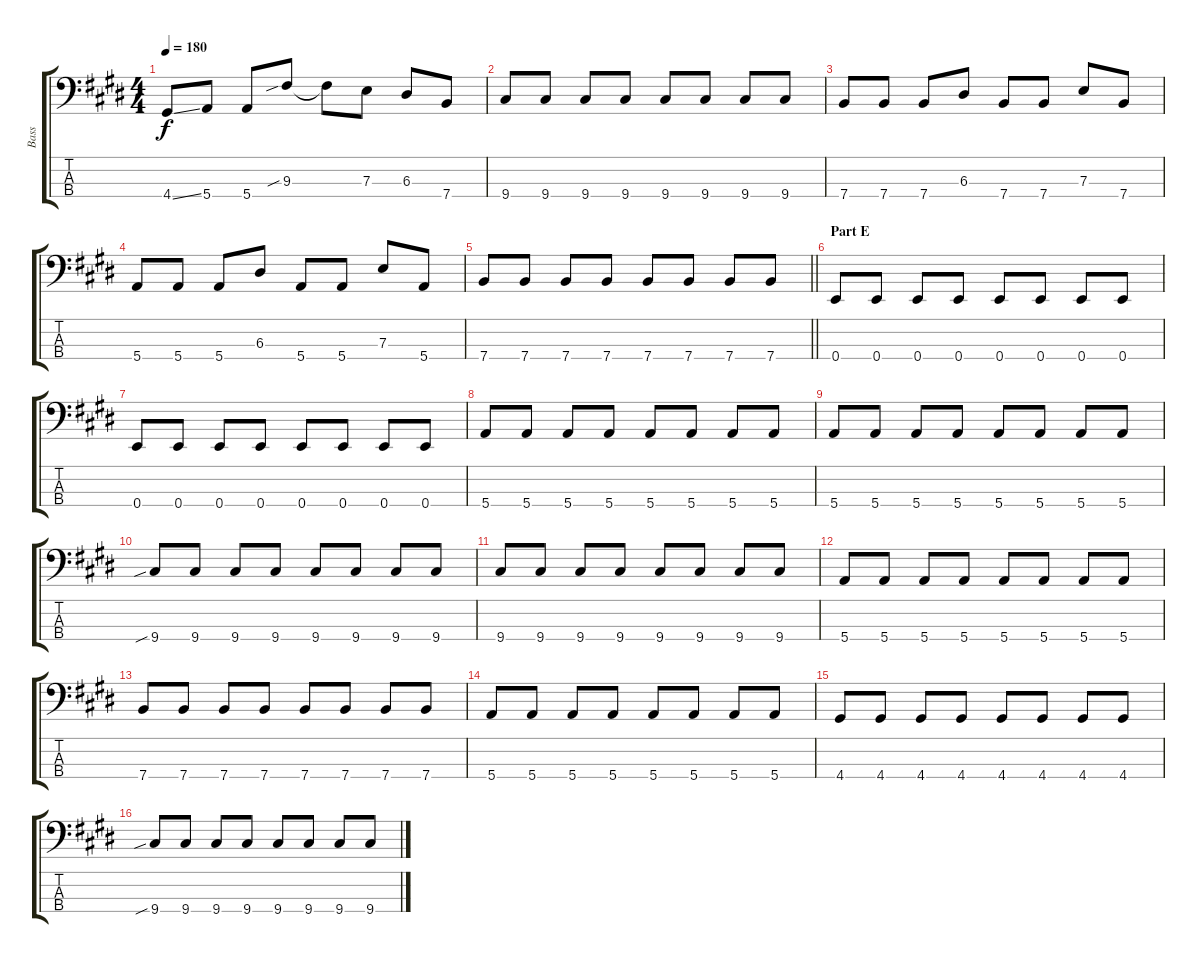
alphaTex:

\track ("Bass" "Bass") {instrument electricbasspick}
\staff {score tabs}
\tuning (G2 D2 A1 E1) {hide}
\ts (4 4)
\tempo 180
\clef f4
\ks e
4.4{ss}.8{dy f} 5.4.8 5.4.8 9.3{sib}.8 9.3{t}.8 7.3.8 6.3.8 7.4.8 |
9.4.8 9.4.8 9.4.8 9.4.8 9.4.8 9.4.8 9.4.8 9.4.8 |
7.4.8 7.4.8 7.4.8 6.3.8 7.4.8 7.4.8 7.3.8 7.4.8 |
5.4.8 5.4.8 5.4.8 6.3.8 5.4.8 5.4.8 7.3.8 5.4.8 |
\barLineRight lightlight
7.4.8 7.4.8 7.4.8 7.4.8 7.4.8 7.4.8 7.4.8 7.4.8 |
\section ("" "Part E")
0.4.8 0.4.8 0.4.8 0.4.8 0.4.8 0.4.8 0.4.8 0.4.8 |
0.4.8 0.4.8 0.4.8 0.4.8 0.4.8 0.4.8 0.4.8 0.4.8 |
5.4.8 5.4.8 5.4.8 5.4.8 5.4.8 5.4.8 5.4.8 5.4.8 |
5.4.8 5.4.8 5.4.8 5.4.8 5.4.8 5.4.8 5.4.8 5.4.8 |
9.4{sib}.8 9.4.8 9.4.8 9.4.8 9.4.8 9.4.8 9.4.8 9.4.8 |
9.4.8 9.4.8 9.4.8 9.4.8 9.4.8 9.4.8 9.4.8 9.4.8 |
5.4.8 5.4.8 5.4.8 5.4.8 5.4.8 5.4.8 5.4.8 5.4.8 |
7.4.8 7.4.8 7.4.8 7.4.8 7.4.8 7.4.8 7.4.8 7.4.8 |
5.4.8 5.4.8 5.4.8 5.4.8 5.4.8 5.4.8 5.4.8 5.4.8 |
4.4.8 4.4.8 4.4.8 4.4.8 4.4.8 4.4.8 4.4.8 4.4.8 |
9.4{sib}.8 9.4.8 9.4.8 9.4.8 9.4.8 9.4.8 9.4.8 9.4.8
